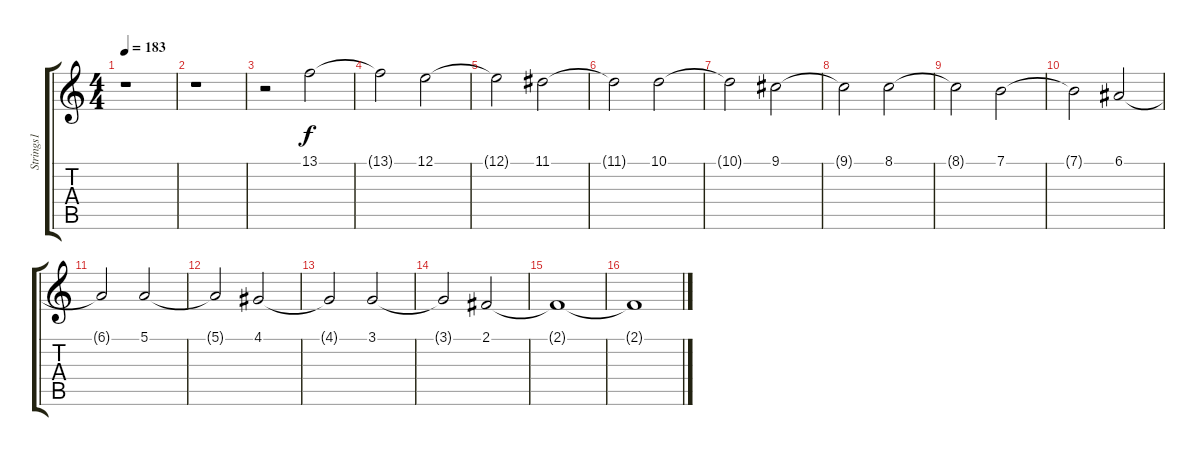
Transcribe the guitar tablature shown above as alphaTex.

\track ("Strings1" "Strings1") {instrument stringensemble1}
\staff {score tabs}
\tuning (E4 B3 G3 D3 A2 E2) {hide}
\ts (4 4)
\tempo 183
\clef g2
\ks c
r.1{dy f} |
r.1 |
r.2 13.1.2 |
13.1{t}.2 12.1.2 |
12.1{t}.2 11.1.2 |
11.1{t}.2 10.1.2 |
10.1{t}.2 9.1.2 |
9.1{t}.2 8.1.2 |
8.1{t}.2 7.1.2 |
7.1{t}.2 6.1.2 |
6.1{t}.2 5.1.2 |
5.1{t}.2 4.1.2 |
4.1{t}.2 3.1.2 |
3.1{t}.2 2.1.2 |
2.1{t}.1 |
2.1{t}.1
